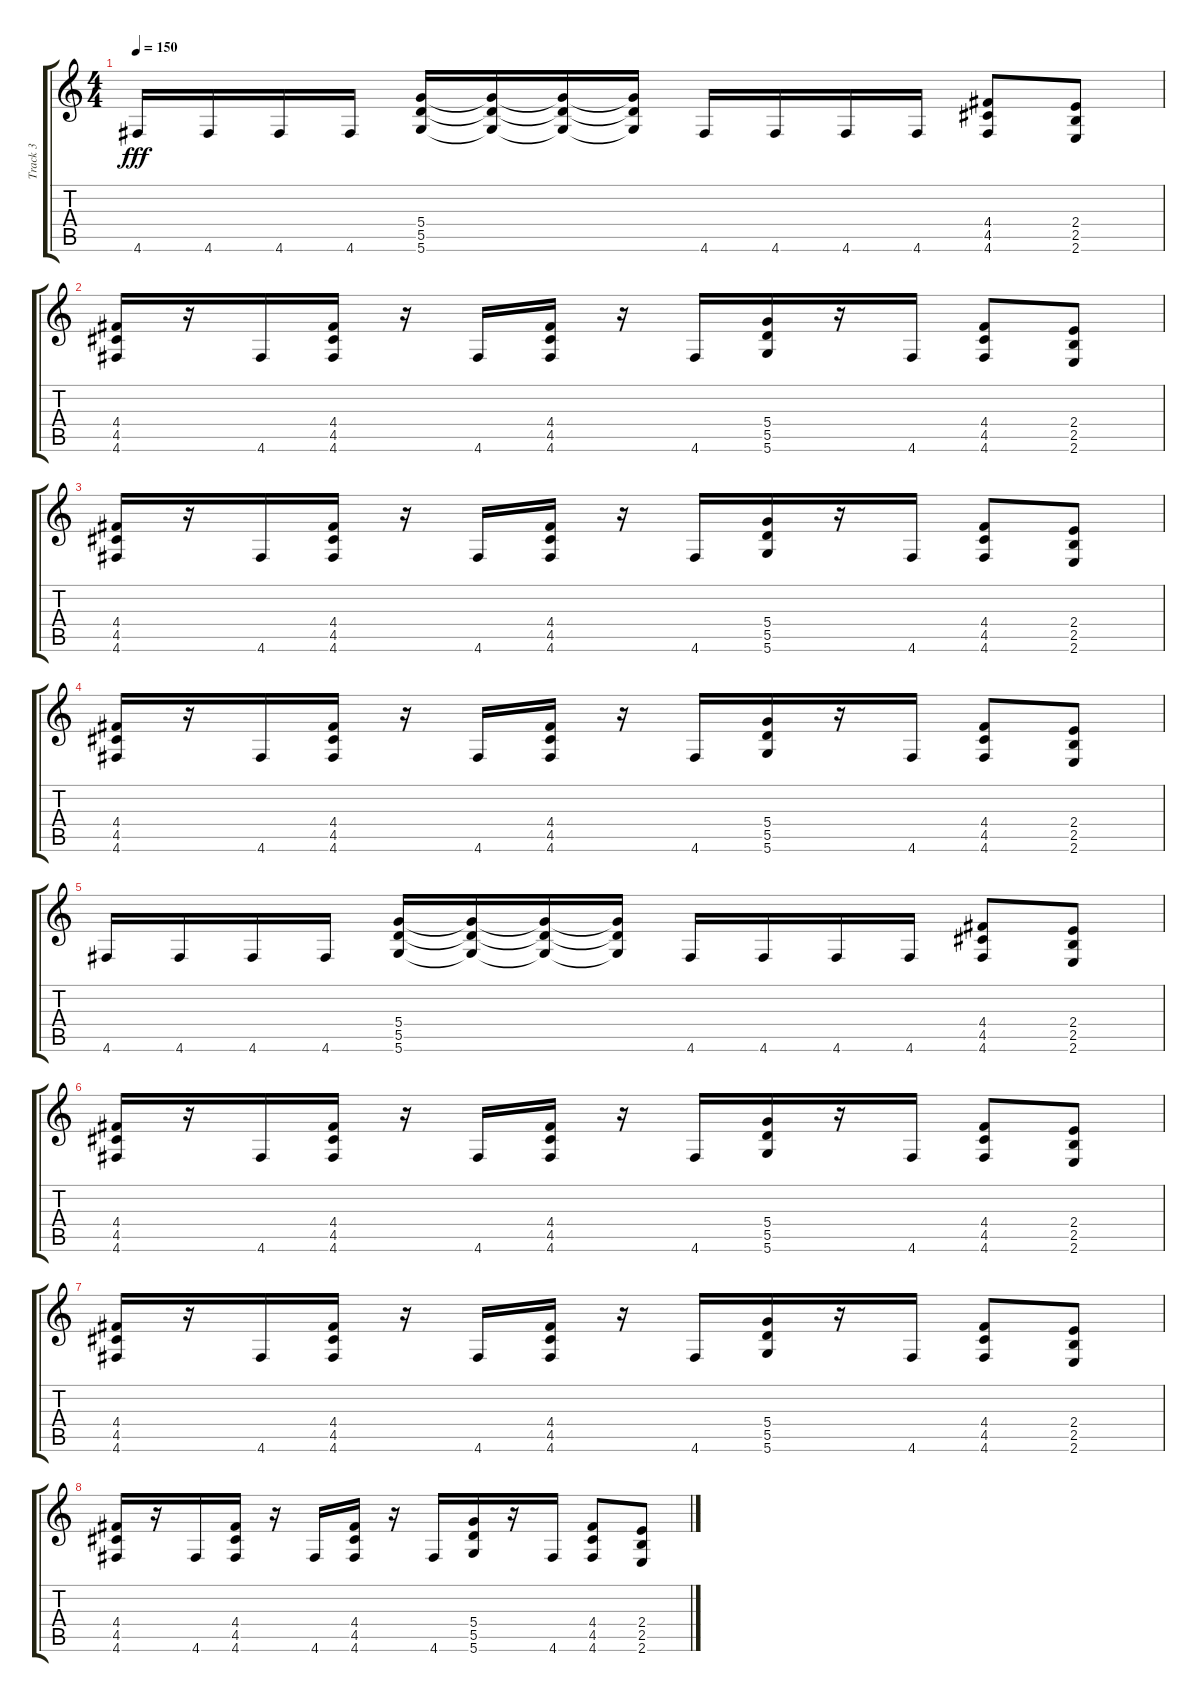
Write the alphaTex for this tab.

\track ("Track 3" "Track 3") {instrument overdrivenguitar}
\staff {score tabs}
\tuning (E4 B3 G3 D3 A2 D2) {hide}
\ts (4 4)
\tempo 150
\clef g2
\ks c
4.6.16{dy fff} 4.6.16 4.6.16 4.6.16 (5.4 5.5 5.6).16 (5.4{t} 5.5{t} 5.6{t}).16 (5.4{t} 5.5{t} 5.6{t}).16 (5.4{t} 5.5{t} 5.6{t}).16 4.6.16 4.6.16 4.6.16 4.6.16 (4.4 4.5 4.6).8 (2.4 2.5 2.6).8 |
(4.4 4.5 4.6).16 r.16 4.6.16 (4.4 4.5 4.6).16 r.16 4.6.16 (4.4 4.5 4.6).16 r.16 4.6.16 (5.4 5.5 5.6).16 r.16 4.6.16 (4.4 4.5 4.6).8 (2.4 2.5 2.6).8 |
(4.4 4.5 4.6).16 r.16 4.6.16 (4.4 4.5 4.6).16 r.16 4.6.16 (4.4 4.5 4.6).16 r.16 4.6.16 (5.4 5.5 5.6).16 r.16 4.6.16 (4.4 4.5 4.6).8 (2.4 2.5 2.6).8 |
(4.4 4.5 4.6).16 r.16 4.6.16 (4.4 4.5 4.6).16 r.16 4.6.16 (4.4 4.5 4.6).16 r.16 4.6.16 (5.4 5.5 5.6).16 r.16 4.6.16 (4.4 4.5 4.6).8 (2.4 2.5 2.6).8 |
4.6.16 4.6.16 4.6.16 4.6.16 (5.4 5.5 5.6).16 (5.4{t} 5.5{t} 5.6{t}).16 (5.4{t} 5.5{t} 5.6{t}).16 (5.4{t} 5.5{t} 5.6{t}).16 4.6.16 4.6.16 4.6.16 4.6.16 (4.4 4.5 4.6).8 (2.4 2.5 2.6).8 |
(4.4 4.5 4.6).16 r.16 4.6.16 (4.4 4.5 4.6).16 r.16 4.6.16 (4.4 4.5 4.6).16 r.16 4.6.16 (5.4 5.5 5.6).16 r.16 4.6.16 (4.4 4.5 4.6).8 (2.4 2.5 2.6).8 |
(4.4 4.5 4.6).16 r.16 4.6.16 (4.4 4.5 4.6).16 r.16 4.6.16 (4.4 4.5 4.6).16 r.16 4.6.16 (5.4 5.5 5.6).16 r.16 4.6.16 (4.4 4.5 4.6).8 (2.4 2.5 2.6).8 |
(4.4 4.5 4.6).16 r.16 4.6.16 (4.4 4.5 4.6).16 r.16 4.6.16 (4.4 4.5 4.6).16 r.16 4.6.16 (5.4 5.5 5.6).16 r.16 4.6.16 (4.4 4.5 4.6).8 (2.4 2.5 2.6).8
